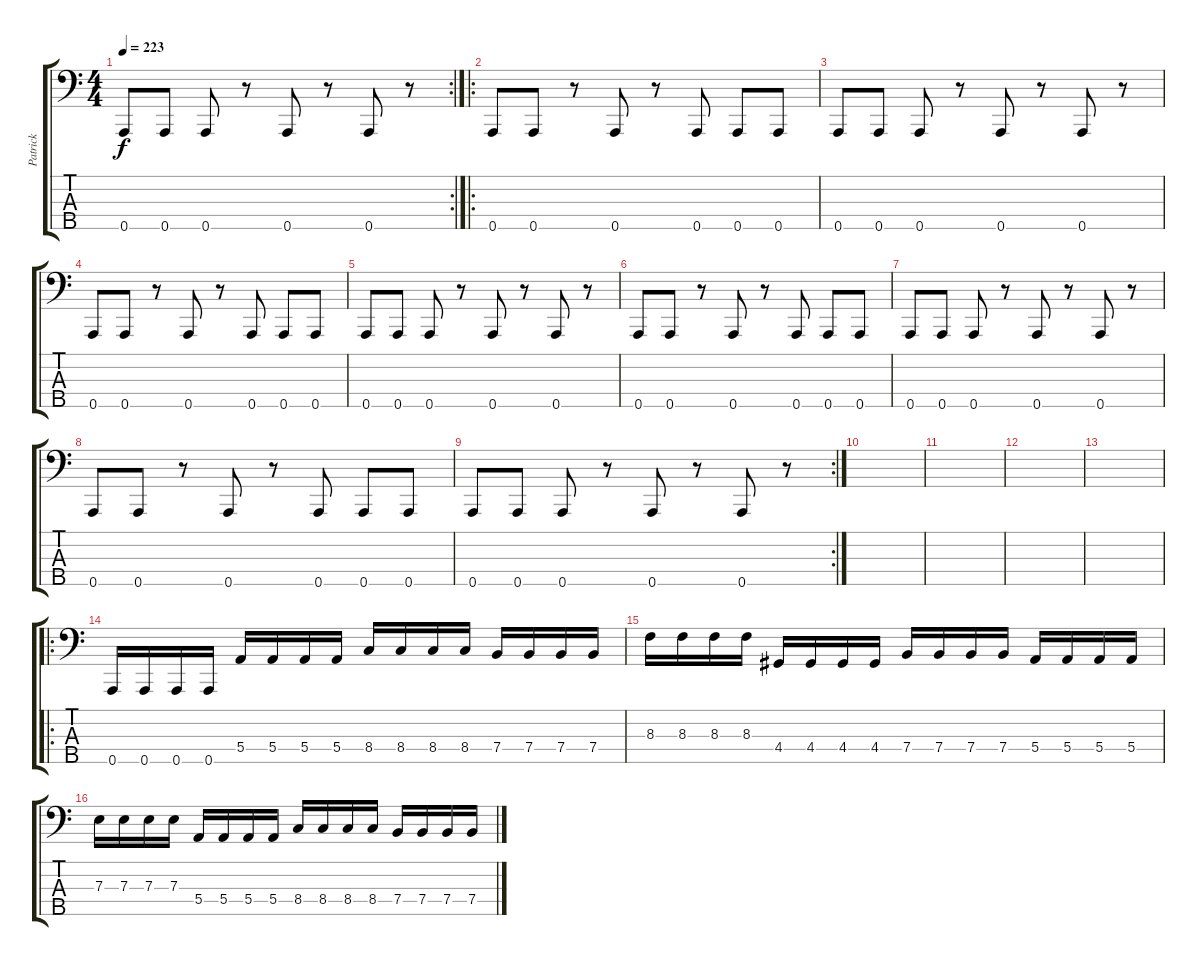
\track ("Patrick" "Patrick") {solo instrument electricbassfinger}
\staff {score tabs}
\tuning (Gb2 D2 A1 E1 A0) {hide}
\rc 2
\ts (4 4)
\tempo 223
\clef f4
\ks c
0.5.8{dy f} 0.5.8 0.5.8 r.8 0.5.8 r.8 0.5.8 r.8 |
\ro
0.5.8 0.5.8 r.8 0.5.8 r.8 0.5.8 0.5.8 0.5.8 |
0.5.8 0.5.8 0.5.8 r.8 0.5.8 r.8 0.5.8 r.8 |
0.5.8 0.5.8 r.8 0.5.8 r.8 0.5.8 0.5.8 0.5.8 |
0.5.8 0.5.8 0.5.8 r.8 0.5.8 r.8 0.5.8 r.8 |
0.5.8 0.5.8 r.8 0.5.8 r.8 0.5.8 0.5.8 0.5.8 |
0.5.8 0.5.8 0.5.8 r.8 0.5.8 r.8 0.5.8 r.8 |
0.5.8 0.5.8 r.8 0.5.8 r.8 0.5.8 0.5.8 0.5.8 |
\rc 2
0.5.8 0.5.8 0.5.8 r.8 0.5.8 r.8 0.5.8 r.8 |
|
|
|
|
\ro
0.5.16 0.5.16 0.5.16 0.5.16 5.4.16 5.4.16 5.4.16 5.4.16 8.4.16 8.4.16 8.4.16 8.4.16 7.4.16 7.4.16 7.4.16 7.4.16 |
8.3.16 8.3.16 8.3.16 8.3.16 4.4.16 4.4.16 4.4.16 4.4.16 7.4.16 7.4.16 7.4.16 7.4.16 5.4.16 5.4.16 5.4.16 5.4.16 |
7.3.16 7.3.16 7.3.16 7.3.16 5.4.16 5.4.16 5.4.16 5.4.16 8.4.16 8.4.16 8.4.16 8.4.16 7.4.16 7.4.16 7.4.16 7.4.16
